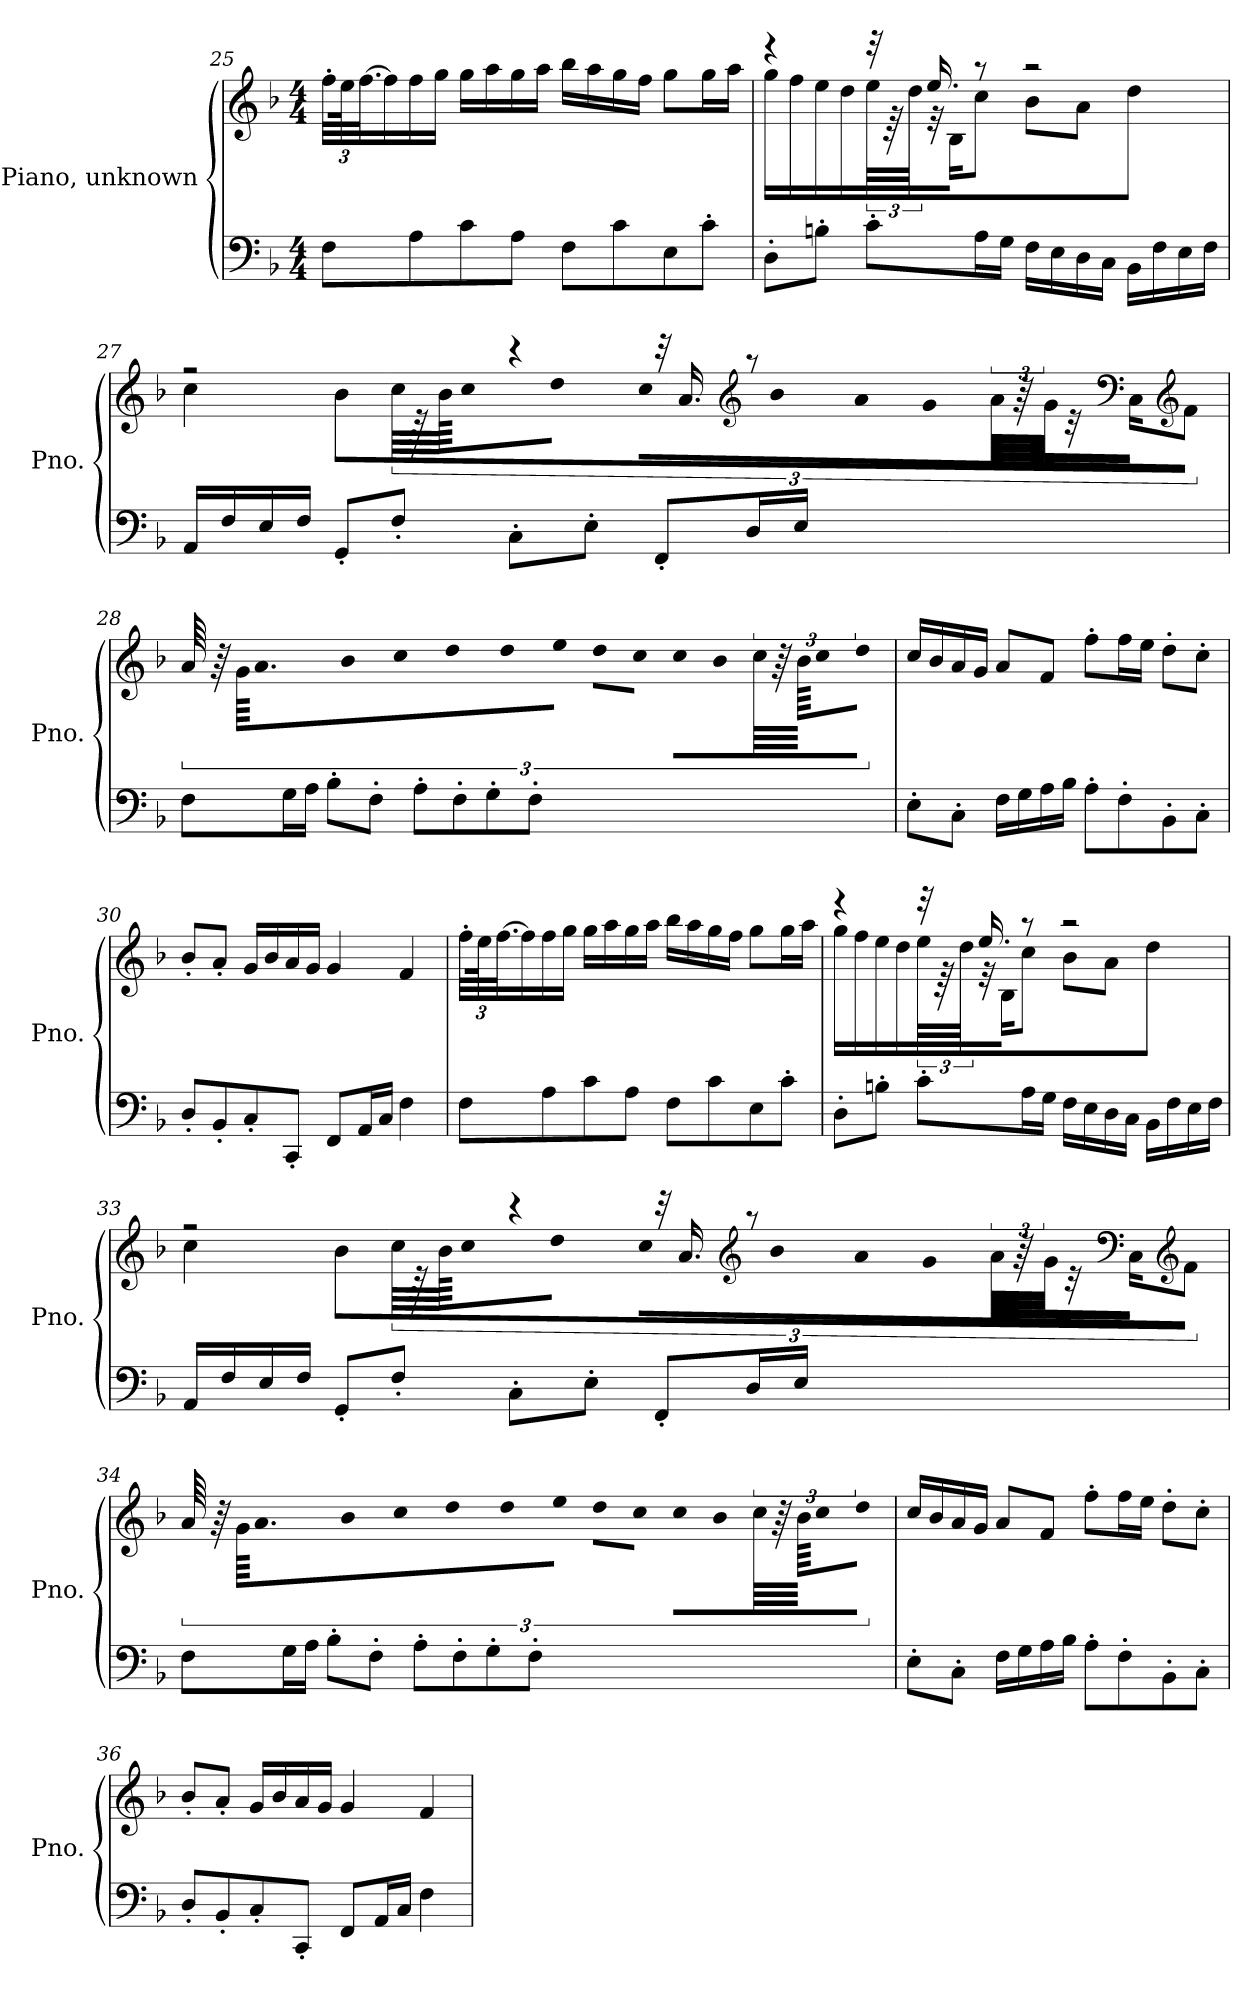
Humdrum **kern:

**kern	**kern
*part1	*part1
*staff2	*staff1
*I"Piano, unknown	*
*I'Pno.	*
!!LO:LB:g=z
*clefF4	*clefG2
*k[b-]	*k[b-]
*M4/4	*M4/4
*	*Xbrackettup
=25	=25
8F\L	48ff'\LLL
.	96ee\K
.	[48.ff\J
.	16ff\]
8A\	16ff\
.	16gg\JJ
8c\	16gg\LL
.	16aa\
8A\J	16gg\
.	16aa\JJ
8F\L	16bb-\LL
.	16aa\
8c\	16gg\
.	16ff\JJ
8E\	8gg\L
8c'\J	16gg\L
.	16aa\JJ
=26	=26
*	*^
8D'\L	4r	16gg\LL
.	.	16ff\
8Bn'\J	.	16ee\
.	.	16dd\
*	*	*brackettup
8c'\L	32r	96ee\JJkk
.	.	96r
.	.	96dd\
.	16.ee/	32r
.	.	16B-\KL
16A\L	8r	8cc\J
16G\JJ	.	.
16F\LL	2r	8b-\L
16E\	.	.
16D\	.	8a\J
16C\JJ	.	.
16BB-\LL	.	4dd\
16F\	.	.
16E\	.	.
16F\JJ	.	.
!!LO:LB:g=z	!!
=27	=27	=27
16AA/LL	2r	4cc\
16F/	.	.
16E/	.	.
16F/JJ	.	.
8GG'/L	.	8b-\L
8F'/J	.	96cc\Jkkk
.	.	96r
.	.	96b-\KLLL
.	.	32cc\J
.	.	16dd\JJ
8C'\L	4r	16cc\LL
.	.	16b-\
8E'\J	.	16a\
.	.	16g\
8FF'/L	32r	96a\JJkk
.	.	96r
.	.	96g\
.	16.a/	32r
*	*clefF4	*
.	.	16C\KL
*	*clefG2	*
16D/L	8r	8f\J
16E/JJ	.	.
*	*v	*v
=28	=28
8F\L	96a/
.	96r
.	96g\KKLL
.	16.a\
16G\L	16b-\
16A\JJ	16cc\J
8B-'\L	8dd\
8F'\J	16dd\L
.	16ee\JJ
8A'\L	8dd\L
8F'\	8cc\J
8G'\	16cc\LL
.	16b-\
8F'\J	96cc\JJkk
.	96r
.	96b-\KLLL
.	32cc\J
.	16dd\JJ
!!LO:PB:g=z
=29	=29
8E'\L	16cc/LL
.	16b-/
8C'\J	16a/
.	16g/JJ
16F\LL	8a/L
16G\	.
16A\	8f/J
16B-\JJ	.
8A'\L	8ff'\L
8F'\	16ff\L
.	16ee\JJ
8BB-'\	8dd'\L
8C'\J	8cc'\J
=30	=30
8D'/L	8b-'/L
8BB-'/	8a'/J
8C'/	16g/LL
.	16b-/
8CC'/J	16a/
.	16g/JJ
8FF/L	4g/
16AA/L	.
16C/JJ	.
4F\	4f/
=31	=31
*	*Xbrackettup
8F\L	48ff'\LLL
.	96ee\K
.	[48.ff\J
.	16ff\]
8A\	16ff\
.	16gg\JJ
8c\	16gg\LL
.	16aa\
8A\J	16gg\
.	16aa\JJ
8F\L	16bb-\LL
.	16aa\
8c\	16gg\
.	16ff\JJ
8E\	8gg\L
8c'\J	16gg\L
.	16aa\JJ
!!LO:LB:g=z
=32	=32
*	*^
8D'\L	4r	16gg\LL
.	.	16ff\
8Bn'\J	.	16ee\
.	.	16dd\
*	*	*brackettup
8c'\L	32r	96ee\JJkk
.	.	96r
.	.	96dd\
.	16.ee/	32r
.	.	16B-\KL
16A\L	8r	8cc\J
16G\JJ	.	.
16F\LL	2r	8b-\L
16E\	.	.
16D\	.	8a\J
16C\JJ	.	.
16BB-\LL	.	4dd\
16F\	.	.
16E\	.	.
16F\JJ	.	.
=33	=33	=33
16AA/LL	2r	4cc\
16F/	.	.
16E/	.	.
16F/JJ	.	.
8GG'/L	.	8b-\L
8F'/J	.	96cc\Jkkk
.	.	96r
.	.	96b-\KLLL
.	.	32cc\J
.	.	16dd\JJ
8C'\L	4r	16cc\LL
.	.	16b-\
8E'\J	.	16a\
.	.	16g\
8FF'/L	32r	96a\JJkk
.	.	96r
.	.	96g\
.	16.a/	32r
*	*clefF4	*
.	.	16C\KL
*	*clefG2	*
16D/L	8r	8f\J
16E/JJ	.	.
*	*v	*v
!!LO:LB:g=z
=34	=34
8F\L	96a/
.	96r
.	96g\KKLL
.	16.a\
16G\L	16b-\
16A\JJ	16cc\J
8B-'\L	8dd\
8F'\J	16dd\L
.	16ee\JJ
8A'\L	8dd\L
8F'\	8cc\J
8G'\	16cc\LL
.	16b-\
8F'\J	96cc\JJkk
.	96r
.	96b-\KLLL
.	32cc\J
.	16dd\JJ
=35	=35
8E'\L	16cc/LL
.	16b-/
8C'\J	16a/
.	16g/JJ
16F\LL	8a/L
16G\	.
16A\	8f/J
16B-\JJ	.
8A'\L	8ff'\L
8F'\	16ff\L
.	16ee\JJ
8BB-'\	8dd'\L
8C'\J	8cc'\J
=36	=36
8D'/L	8b-'/L
8BB-'/	8a'/J
8C'/	16g/LL
.	16b-/
8CC'/J	16a/
.	16g/JJ
8FF/L	4g/
16AA/L	.
16C/JJ	.
4F\	4f/
=	=
*-	*-
